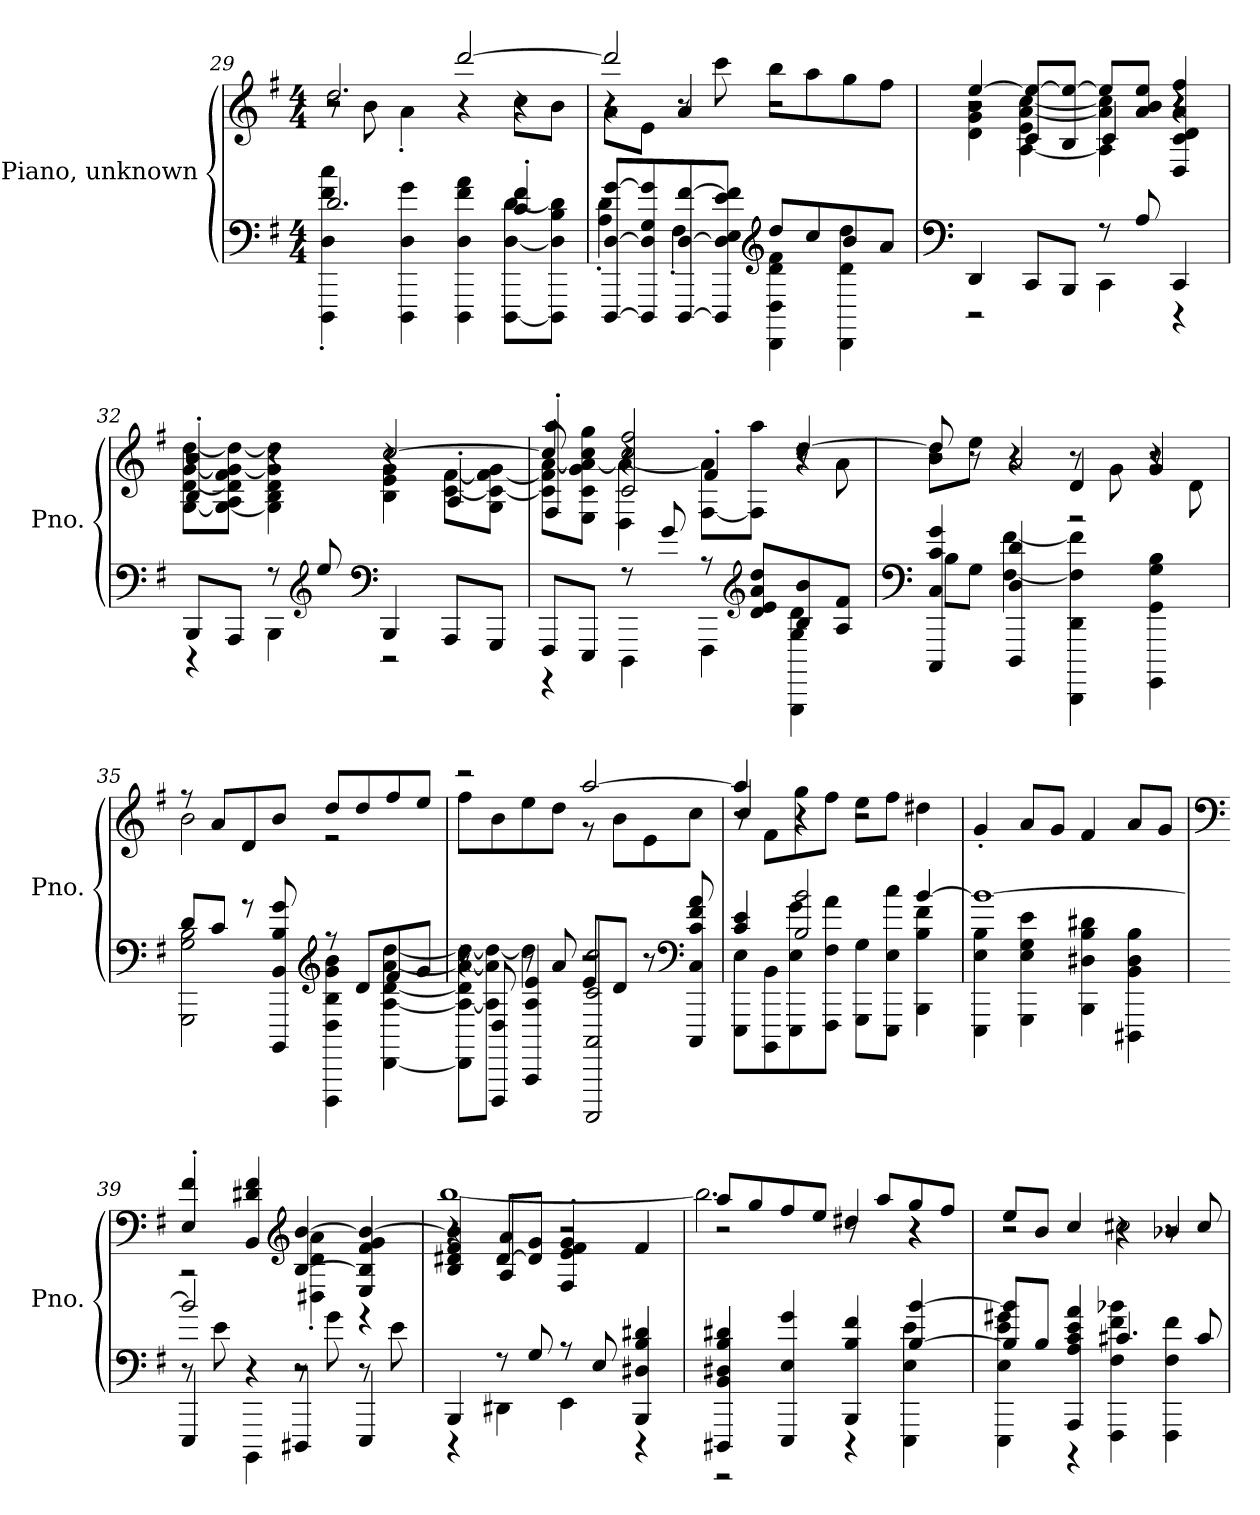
**kern	**kern
*part1	*part1
*staff2	*staff1
*I"Piano, unknown	*
*I'Pno.	*
*clefF4	*clefG2
*k[f#]	*k[f#]
*M4/4	*M4/4
=29	=29
*^	*^
*	*	*	*^
2.d/	4DDD\' 4D\' 4f#\' 4cc\'	2r	8r	2.dd/
.	.	.	8b\	.
.	4DDD\ 4D\ 4g\	.	4a'\	.
.	4DDD\ 4D\ 4f#\ 4a\	[2ddd/	4r	.
4c/' 4f#/'	[8DDD\ [8D\ [8d\L	.	8cc\L	4r
.	8DDD\] 8D\] 8B\ 8d\]J	.	8b\J	.
=30	=30	=30	=30	=30
[8DDD/ [8D/ [8g/L	4A\' 4d\'	2ddd/]	8a\L	4r
8DDD/] 8D/] 8G/ 8g/]	.	.	8e\J	.
[8DDD/ [8D/ [8f#/	4F#'\	.	8r	4a/
8DDD/] 8D/] 8E/ 8e/ 8f#/]J	.	.	8ccc\	.
*clefG2	*	*	*	*
8dd/L	4DD\ 4D\ 4d\ 4f#\	2r	8bb\L	2r
8cc/	.	.	8aa\	.
8b/	4DD\ 4d\ 4dd\	.	8gg\	.
8a/J	.	.	8ff#\J	.
=31	=31	=31	=31	=31
*clefF4	*	*	*	*
4DD/	2r	[4ee/	4d\ 4g\ 4b\	2r
8CC/L	.	8c/ 8ee/_L	[4A\ 4e\ [4a\ [4cc\	.
8BBB/J	.	8B/ 8ee/_J	.	.
8r	4CC\	8ee/L]	4A\] 4a\] 4cc\]	4c/
8A/	.	8a/ 8b/ 8ee/J	.	.
4CC/	4r	4D/ 4c/ 4d/ 4a/ 4ff#/	4r	4r
!!LO:LB:g=z	!!	!!
=32	=32	=32	=32	=32
8BBB/L	4r	4B/' 4b/'	[8G\ [8d\ [8g\ [8dd\L	2r
8AAA/J	.	.	8G\_ 8A\ 8d\] 8f#\ 8g\_ 8dd\_J	.
8r	4BBB\	4r	4G\] 4B\ 4d\ 4g\] 4dd\]	.
*clefG2	*	*	*	*
8ee/	.	.	.	.
*clefF4	*	*	*	*
4BBB/	2r	[2cc/	4B\ 4e\ 4g\	4r
8AAA/L	.	.	[8c\ [8f#\L	4A'/
8GGG/J	.	.	8G\ 8c\_ 8f#\_ 8g\J	.
=33	=33	=33	=33	=33
8FFF#/L	4r	8cc/]	8c\] 8f#\] [8a\L	4F#/' 4aa/'
8EEE/J	.	8r	8E\ 8c\ 8g\ 8a\_ 8cc\ 8gg\J	.
8r	4DDD\	2c/ 2cc/ 2ff#/	4D\ 4a\_	4r
8g/	.	.	.	.
8r	4FFF#\	.	[8F#\ 8a\]L	4f#'/
*clefG2	*	*	*	*
8d/ 8e/ 8a/ 8dd/L	.	.	8F#\] 8aa\J	.
8B/ 8b/	4GGG\ 4G\ 4d\	[4dd/	8r	4r
8A/ 8f#/J	.	.	8a\	.
=34	=34	=34	=34	=34
*clefF4	*	*	*	*
4CCC/ 4C/ 4c/ 4g/	8B\L	8dd/]	8b\L	2r
.	8G\J	8r	8ee\J	.
4DDD/ 4D/ 4d/	[4F#\ [4f#\	2a/	4r	.
2r	4DDDD\ 4DD\ 4F#\] 4f#\]	.	8r	4d/
.	.	.	8g\	.
.	4GGGG\ 4GG\ 4G\ 4B\	4g/	8r	4r
.	.	.	8d\	.
*	*	*	*v	*v
!!LO:LB:g=z
=35	=35	=35	=35
8d/L	2GGG\ 2G\ 2B\	8r	2b\
8c/J	.	8a/L	.
8r	.	8d/	.
8BBBB/ 8BB/ 8B/ 8g/	.	8b/J	.
*clefG2	*	*	*
8r	4DDD\ 4D\ 4B\ 4g\ 4b\	8dd/L	2r
8d/L	.	8dd/	.
8f#/	[4DD\ [4A\ [4d\ [4a\ [4dd\	8ff#/	.
8g/J	.	8ee/J	.
=36	=36	=36	=36
*	*^	*	*
8r	8DD\] 8A\_ 8d\] 8a\_ 8dd\_L	4r	2r	8ff#\L
8DDD/ 8D/	8A\] 8a\] 8dd\_J	.	.	8b\
8r	4dd\]	4AAA/ 4A/ 4e/	.	8ee\
8a/	.	.	.	8dd\J
8e/L	2r	2AAAA/ 2AA/ 2c/ 2cc/	[2aa/	8r
8d/J	.	.	.	8b\L
8r	.	.	.	8e\
*clefF4	*	*	*	*
8CCC/ 8C/ 8c/ 8f#/ 8a/	.	.	.	8cc\J
*	*v	*v	*	*
=37	=37	=37	=37
*	*	*	*^
4c/ 4e/	8EEE\ 8E\L	4aa/]	8r	4cc/
.	8BBBB\ 8BB\	.	8f#\L	.
2B/ 2b/	8EEE\ 8E\ 8g\	4r	8gg\	4r
.	8FFF#\ 8F#\ 8a\J	.	8ff#\J	.
.	8GGG\ 8G\L	2r	8ee\L	2r
.	8EEE\ 8E\ 8cc\J	.	8ff#\J	.
[4b/	4BBB\ 4B\ 4f#\	.	4dd#X\	.
*	*	*v	*v	*v
=38	=38	=38
1b_	4EEE\ 4E\ 4B\	4g'/
.	4GGG\ 4E\ 4G\ 4e\	8a/L
.	.	8g/J
.	4BBB\ 4D#X\ 4B\ 4d#X\	4f#/
.	4DDD#X\ 4BB\ 4D#\ 4B\	8a/L
.	.	8g/J
*v	*v	*
!!LO:PB:g=z
=39	=39
*	*clefF4
*^	*^
*	*^	*	*
2b/]	8r	4EEE/	4E/' 4f#/'	2r
.	8e\	.	.	.
.	4BBBB\	4r	4BB/ 4d#X/ 4f#/	.
*	*	*	*clefG2	*
2r	8r	4DDD#X/	[4B/ [4b/	4D#X\' 4d#\' 4a\'
.	8g\	.	.	.
.	8r	4EEE/	4E/ 4B/] 4f#/ 4g/ 4b/_	4r
.	8e\	.	.	.
*	*v	*v	*	*
=40	=40	=40	=40
*	*	*	*^
4BBB/	4r	4B/ 4d#X/ 4f#/ 4b/]	[1bb	4r
8r	4DD#X\	[8d#/L	.	4A/' 4a/'
8G/	.	8d#/] 8g/J	.	.
8r	4EE\	4F#/' 4e/' 4f#/' 4g/'	.	2r
8E/	.	.	.	.
4BBB/ 4D#X/ 4B/ 4d#X/	4r	4f#/	.	.
=41	=41	=41	=41	=41
4DDD#X/ 4BB/ 4D#X/ 4B/ 4d#X/	2r	8aa/L	2.bb\]	2r
.	.	8gg/	.	.
4EEE/ 4E/ 4g/	.	8ff#/	.	.
.	.	8ee/J	.	.
4BBB/ 4B/ 4f#/	4r	8r	.	4dd#X/
.	.	8aa/L	.	.
[4B/ [4b/	4EEE\ 4E\ 4e\	8gg/	4r	4r
.	.	8ff#/J	.	.
=42	=42	=42	=42	=42
8B/] 8b/]L	4EEE\ 4E\ 4e\ 4g#X\	8ee/L	2r	2r
8B/J	.	8b/J	.	.
4AAA/ 4A/ 4c/ 4e/ 4a/	4r	4cc/	.	.
4.c#X/	4FFF#\ 4F#\ 4f#\ 4b-X\	4r	2cc#X\	4r
.	4FFF#\ 4F#\ 4f#\	8r	.	4b-X/
8c#/	.	8cc#/	.	.
*v	*v	*	*	*
*	*v	*v	*v
=	=
*-	*-
